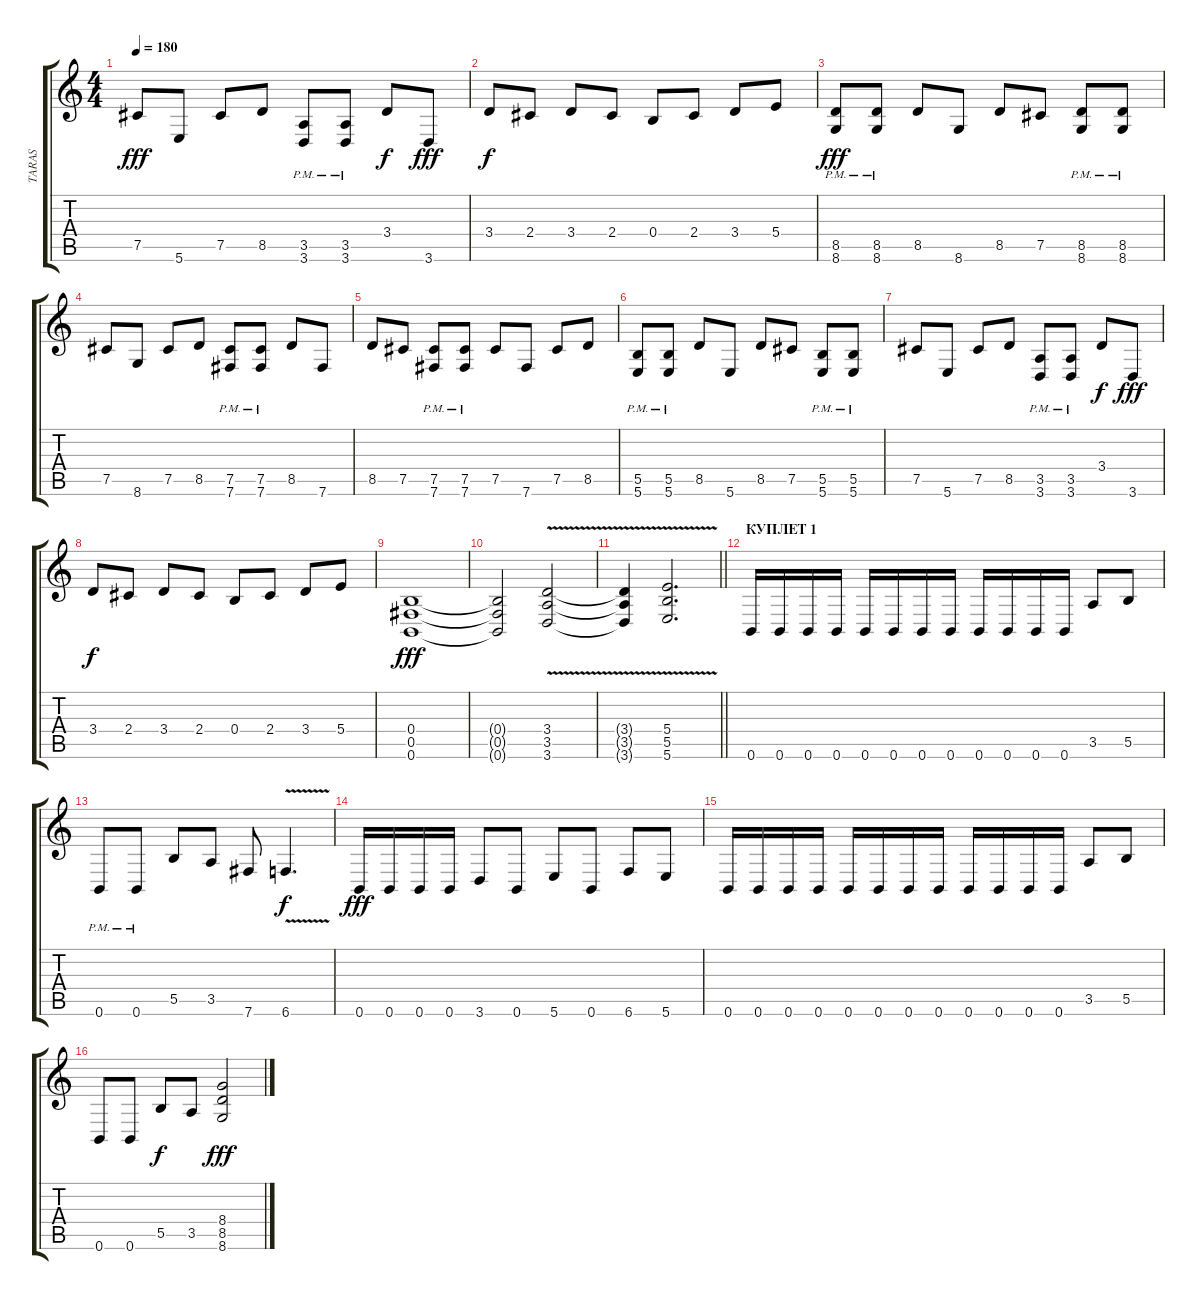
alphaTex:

\track ("TARAS" "TARAS") {instrument distortionguitar}
\staff {score tabs}
\tuning (Db4 Ab3 E3 B2 Gb2 B1) {hide}
\ts (4 4)
\tempo 180
\clef g2
\ks c
7.5.8{dy fff} 5.6.8 7.5.8 8.5.8 (3.5{pm} 3.6{pm}).8 (3.5{pm} 3.6{pm}).8 3.4.8{dy f} 3.6.8{dy fff} |
3.4.8{dy f} 2.4.8 3.4.8 2.4.8 0.4.8 2.4.8 3.4.8 5.4.8 |
(8.5{pm} 8.6{pm}).8{dy fff} (8.5{pm} 8.6{pm}).8 8.5.8 8.6.8 8.5.8 7.5.8 (8.5{pm} 8.6{pm}).8 (8.5{pm} 8.6{pm}).8 |
7.5.8 8.6.8 7.5.8 8.5.8 (7.5{pm} 7.6{pm}).8 (7.5{pm} 7.6{pm}).8 8.5.8 7.6.8 |
8.5.8 7.5.8 (7.5{pm} 7.6{pm}).8 (7.5{pm} 7.6{pm}).8 7.5.8 7.6.8 7.5.8 8.5.8 |
(5.5{pm} 5.6{pm}).8 (5.5{pm} 5.6{pm}).8 8.5.8 5.6.8 8.5.8 7.5.8 (5.5{pm} 5.6{pm}).8 (5.5{pm} 5.6{pm}).8 |
7.5.8 5.6.8 7.5.8 8.5.8 (3.5{pm} 3.6{pm}).8 (3.5{pm} 3.6{pm}).8 3.4.8{dy f} 3.6.8{dy fff} |
3.4.8{dy f} 2.4.8 3.4.8 2.4.8 0.4.8 2.4.8 3.4.8 5.4.8 |
(0.4 0.5 0.6).1{dy fff} |
(0.4{t} 0.5{t} 0.6{t}).2 (3.4 3.5{v} 3.6).2 |
\barLineRight lightlight
(3.4{t} 3.5{t} 3.6{t}).4 (5.4 5.5{v} 5.6).2{d} |
\section ("" "КУПЛЕТ 1")
0.6.16 0.6.16 0.6.16 0.6.16 0.6.16 0.6.16 0.6.16 0.6.16 0.6.16 0.6.16 0.6.16 0.6.16 3.5.8 5.5.8 |
0.6{pm}.8 0.6{pm}.8 5.5.8 3.5.8 7.6.8 6.6{v}.4{d dy f} |
0.6.16{dy fff} 0.6.16 0.6.16 0.6.16 3.6.8 0.6.8 5.6.8 0.6.8 6.6.8 5.6.8 |
0.6.16 0.6.16 0.6.16 0.6.16 0.6.16 0.6.16 0.6.16 0.6.16 0.6.16 0.6.16 0.6.16 0.6.16 3.5.8 5.5.8 |
0.6.8 0.6.8 5.5.8{dy f} 3.5.8 (8.4 8.5 8.6).2{dy fff}
